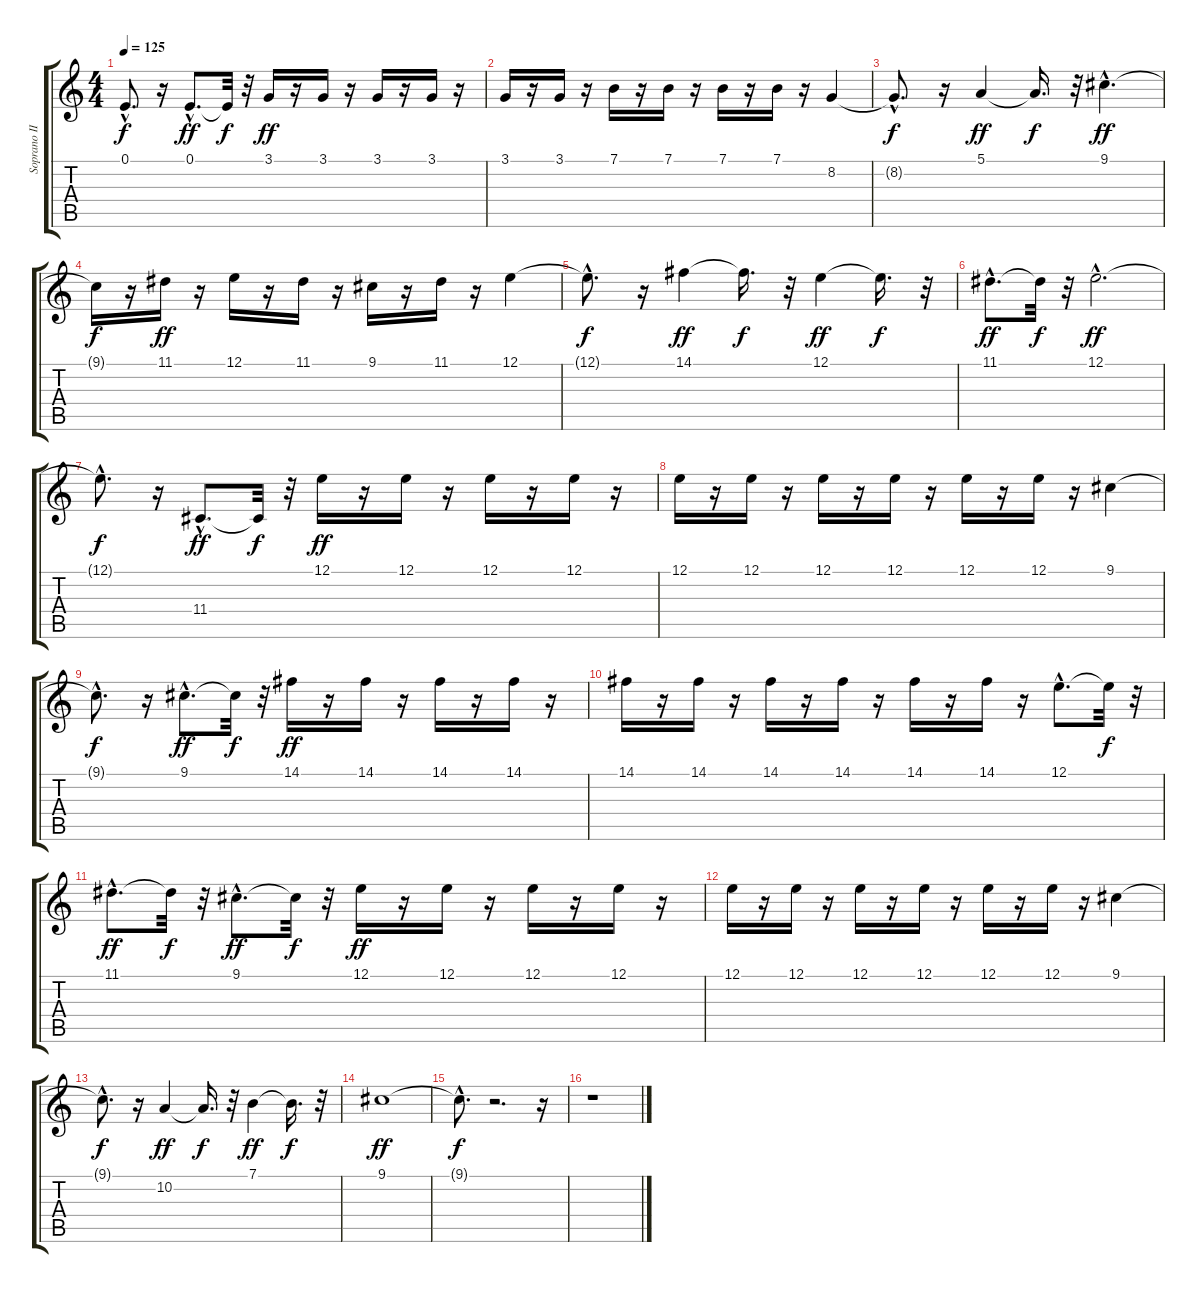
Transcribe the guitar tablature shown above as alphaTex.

\track ("Soprano II." "Soprano II") {instrument synthvoice}
\staff {score tabs}
\tuning (E4 B3 G3 D3 A2 E2) {hide}
\ts (4 4)
\tempo 125
\clef g2
\ks c
0.1{hac t}.8{d dy f} r.16 0.1{hac}.8{d dy ff} 0.1{t}.32{dy f} r.32 3.1.16{dy ff} r.16 3.1.16 r.16 3.1.16 r.16 3.1.16 r.16 |
3.1.16 r.16 3.1.16 r.16 7.1.16 r.16 7.1.16 r.16 7.1.16 r.16 7.1.16 r.16 8.2.4 |
8.2{hac t}.8{d dy f} r.16 5.1.4{dy ff} 5.1{t}.16{d dy f} r.32 9.1{hac}.4{d dy ff} |
9.1{t}.16{dy f} r.16 11.1.16{dy ff} r.16 12.1.16 r.16 11.1.16 r.16 9.1.16 r.16 11.1.16 r.16 12.1.4 |
12.1{hac t}.8{d dy f} r.16 14.1.4{dy ff} 14.1{t}.16{d dy f} r.32 12.1.4{dy ff} 12.1{t}.16{d dy f} r.32 |
11.1{hac}.8{d dy ff} 11.1{t}.32{dy f} r.32 12.1{hac}.2{d dy ff} |
12.1{hac t}.8{d dy f} r.16 11.4{hac}.8{d dy ff} 11.4{t}.32{dy f} r.32 12.1.16{dy ff} r.16 12.1.16 r.16 12.1.16 r.16 12.1.16 r.16 |
12.1.16 r.16 12.1.16 r.16 12.1.16 r.16 12.1.16 r.16 12.1.16 r.16 12.1.16 r.16 9.1.4 |
9.1{hac t}.8{d dy f} r.16 9.1{hac}.8{d dy ff} 9.1{t}.32{dy f} r.32 14.1.16{dy ff} r.16 14.1.16 r.16 14.1.16 r.16 14.1.16 r.16 |
14.1.16 r.16 14.1.16 r.16 14.1.16 r.16 14.1.16 r.16 14.1.16 r.16 14.1.16 r.16 12.1{hac}.8{d} 12.1{t}.32{dy f} r.32 |
11.1{hac}.8{d dy ff} 11.1{t}.32{dy f} r.32 9.1{hac}.8{d dy ff} 9.1{t}.32{dy f} r.32 12.1.16{dy ff} r.16 12.1.16 r.16 12.1.16 r.16 12.1.16 r.16 |
12.1.16 r.16 12.1.16 r.16 12.1.16 r.16 12.1.16 r.16 12.1.16 r.16 12.1.16 r.16 9.1.4 |
9.1{hac t}.8{d dy f} r.16 10.2.4{dy ff} 10.2{t}.16{d dy f} r.32 7.1.4{dy ff} 7.1{t}.16{d dy f} r.32 |
9.1.1{dy ff} |
9.1{hac t}.8{d dy f} r.2{d} r.16 |
r.1
